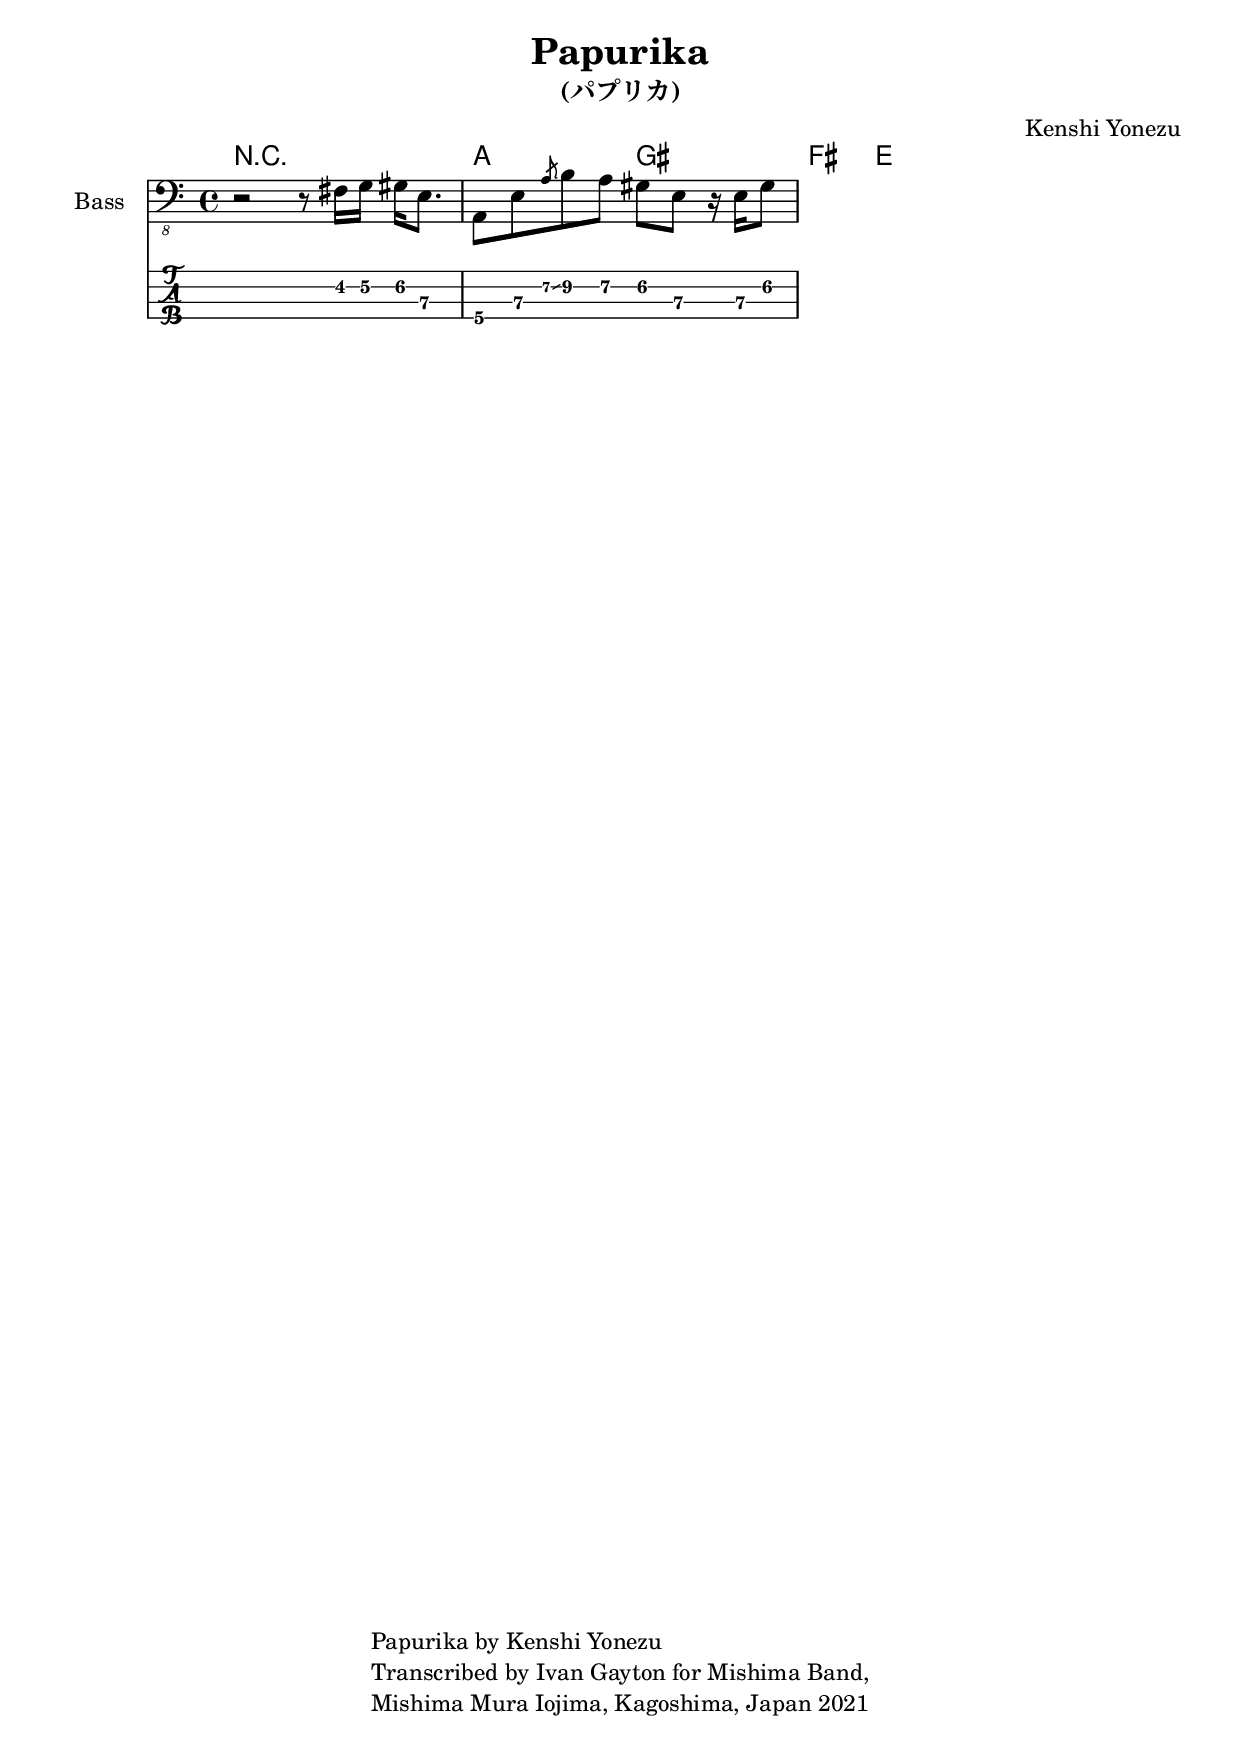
\version "2.18.2"

\header {
  title = "Papurika"
  subtitle = "(パプリカ)"
  composer = "Kenshi Yonezu"
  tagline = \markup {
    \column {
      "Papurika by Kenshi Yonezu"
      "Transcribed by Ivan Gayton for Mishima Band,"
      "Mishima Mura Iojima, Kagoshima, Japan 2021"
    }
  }
}

compchords = \new ChordNames {
  \set chordChanges = ##t % if no change, don't show
  r1 a2 gis fis e
}

% Bass
bass_line = \relative {
  r2 r8 fis,16 g\2 gis\2 e8.\3
  a,8\4 e'\3 \slashedGrace { a\2\glissando } b\2 a\2 gis\2 e\3 r16 e\3 gis8\2
}
  
bassstaff = \new Staff \with {
  instrumentName = "Bass" shortInstrumentName = "Bs"
} 
    <<
      \new Voice {
        \omit Voice.StringNumber
        \clef "bass_8"
          \bass_line 
      }
    >>

basstabstaff = \new TabStaff \with {
  stringTunings = #bass-tuning
}{
  %\bar ".|:"
  \bass_line
}

% SCORES (separate for layout and midi for repeats)
\score {
  <<
    \compchords 
    \bassstaff
    \basstabstaff
  >>
  \layout { 
    \context { \Staff \RemoveEmptyStaves }
    \override Score.TimeSignature.
    break-visibility = #all-invisible
  }
}

